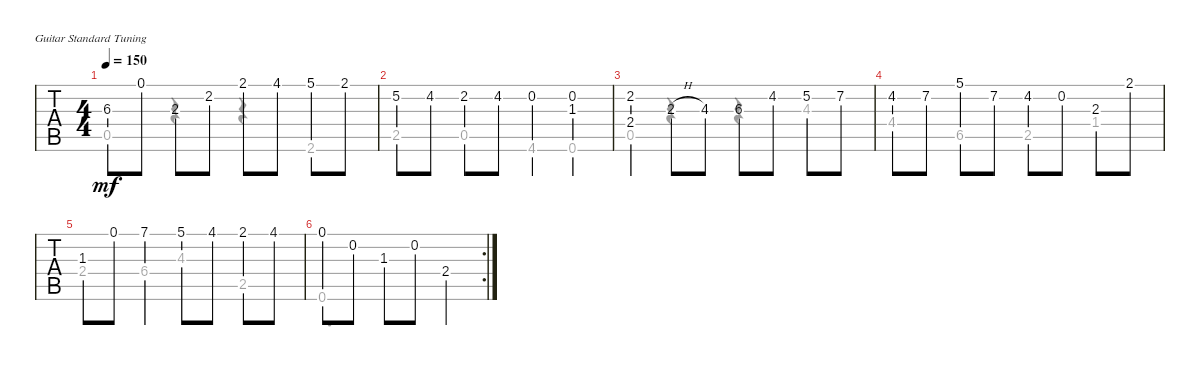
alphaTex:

\bracketExtendMode groupsimilarinstruments
\singleTrackTrackNamePolicy hidden
\multiTrackTrackNamePolicy hidden
\firstSystemTrackNameOrientation horizontal
\otherSystemsTrackNameOrientation horizontal
\track ("Untitled" "N-Gt") {instrument acousticgrandpiano}
\staff {tabs}
\tuning (E4 B3 G3 D3 A2 E2)
\displaytranspose 12
\voice
\ts (4 4)
\tempo 150
\clef g2
\ks e
6.3.8{dy mf} 0.1.8 2.3.8 2.2.8 2.1.8 4.1.8 5.1.8 2.1.8 |
5.2.8 4.2.8 2.2.8 4.2.8 0.2.4 (0.2 1.3).4 |
(2.2 2.4).4 2.3{h}.8 4.3.8 6.3.8 4.2.8 5.2.8 7.2.8 |
4.2.8 7.2.8 5.1.8 7.2.8 4.2.8 0.2.8 2.3.8 2.1.8 |
1.3.8 0.1.8 7.1.4 5.1.8 4.1.8 2.1.8 4.1.8 |
\rc 2
0.1.8 0.2.8 1.3.8 0.2.8 2.4.4
\voice
\clef g2
\ottava regular
\simile none
\ks e
0.5.4{dy mf} r.4 r.4 2.6.4 |
2.5.4 0.5.4 4.6.4 0.6.4 |
0.5.4 r.4 r.4 4.3.4 |
4.4.4 6.5.4 2.5.4 1.4.4 |
2.4.4 6.4.4 4.3.4 2.5.4 |
0.6.2{d}
